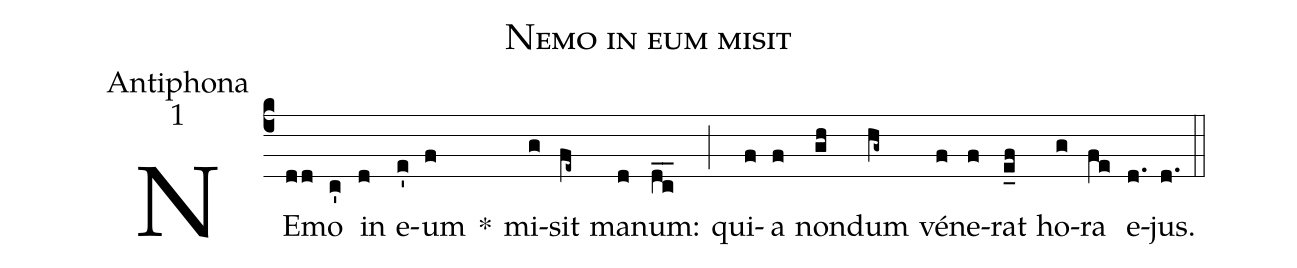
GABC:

name:Nemo in eum misit;
office-part:Antiphona;
mode:1;
%%
(c4) NE(dd)mo(c') in(d) e(e')um(f) *() mi(g)sit(fe~) ma(d)num:(dc__) (;) qui(f)a(f) non(gh)dum(hg~) vé(f)ne(f)rat(e_f) ho(g)ra(fe) e(d.)jus.(d.) (::)
